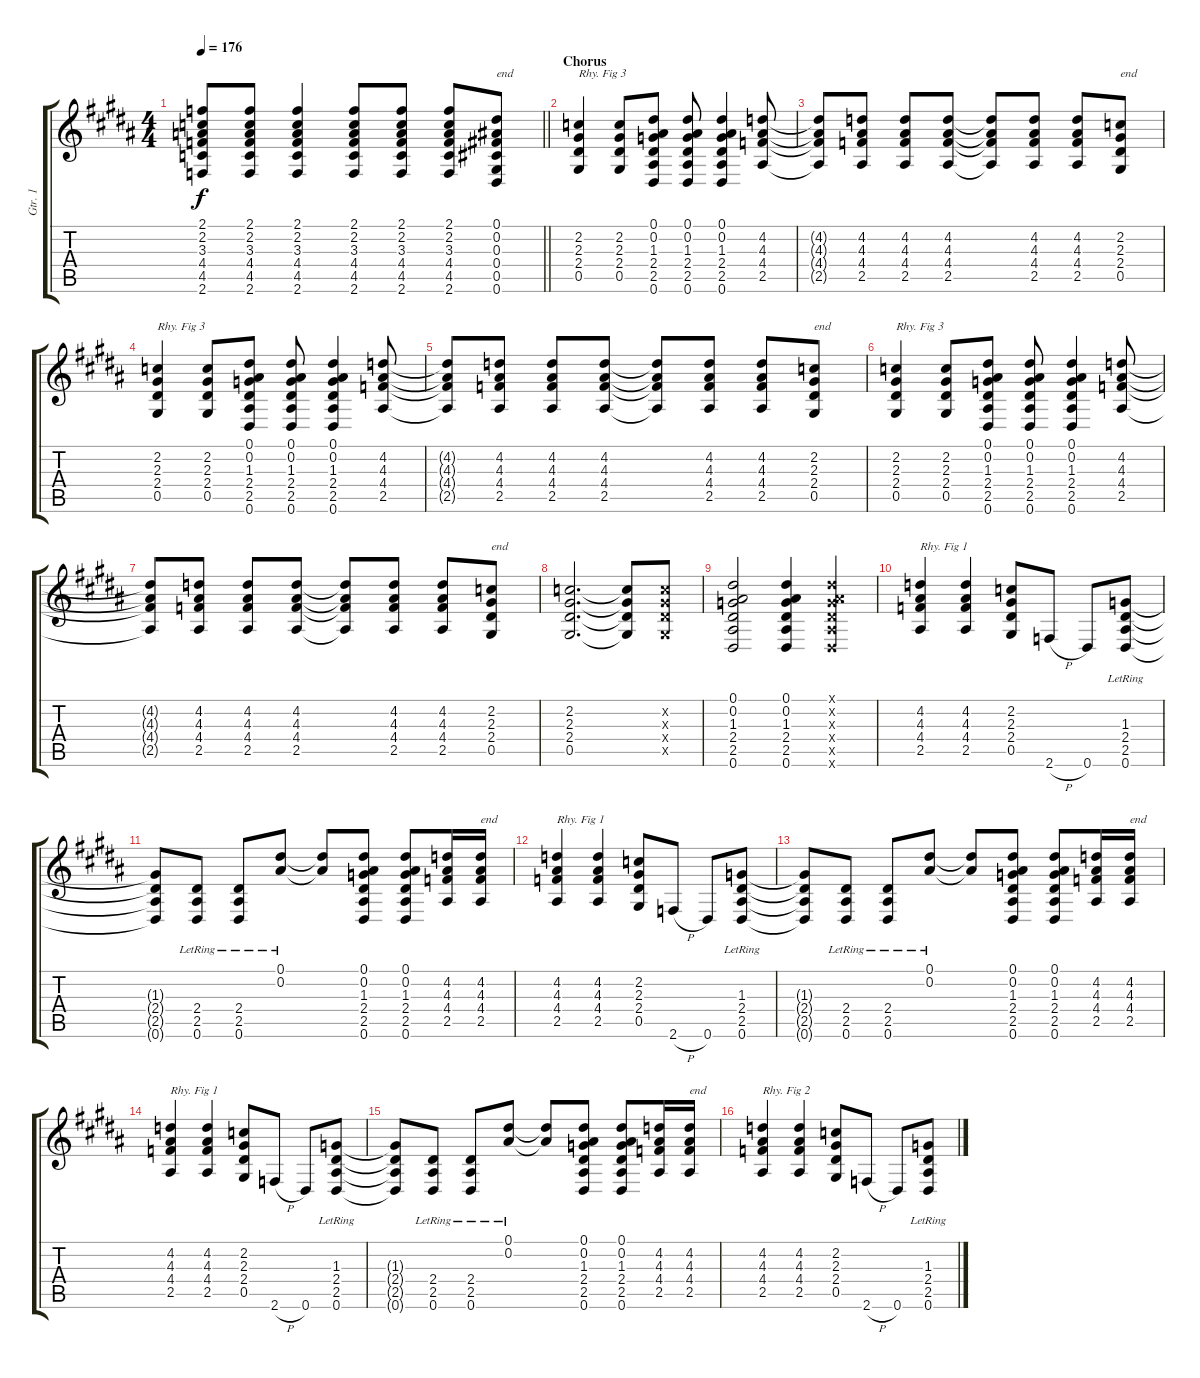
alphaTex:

\track ("Gtr. 1" "Gtr. 1") {instrument overdrivenguitar}
\staff {score tabs}
\tuning (Eb4 Bb3 Gb3 Db3 Ab2 Eb2) {hide}
\ts (4 4)
\tempo 176
\clef g2
\barLineRight lightlight
\ks b
(2.1{t} 2.2{t} 3.3{t} 4.4{t} 4.5{t} 2.6{t}).8{dy f} (2.1 2.2 3.3 4.4 4.5 2.6).8 (2.1 2.2 3.3 4.4 4.5 2.6).4 (2.1 2.2 3.3 4.4 4.5 2.6).8 (2.1 2.2 3.3 4.4 4.5 2.6).8 (2.1 2.2 3.3 4.4 4.5 2.6).8 (0.1 0.2 0.3 0.4 0.5 0.6).8{txt "end"} |
\section ("" "Chorus")
(2.2 2.3 2.4 0.5).4{txt "Rhy. Fig 3"} (2.2 2.3 2.4 0.5).8 (0.1 0.2 1.3 2.4 2.5 0.6).8 (0.1 0.2 1.3 2.4 2.5 0.6).8 (0.1 0.2 1.3 2.4 2.5 0.6).4 (4.2 4.3 4.4 2.5).8 |
(4.2{t} 4.3{t} 4.4{t} 2.5{t}).8 (4.2 4.3 4.4 2.5).8 (4.2 4.3 4.4 2.5).8 (4.2 4.3 4.4 2.5).8 (4.2{t} 4.3{t} 4.4{t} 2.5{t}).8 (4.2 4.3 4.4 2.5).8 (4.2 4.3 4.4 2.5).8 (2.2 2.3 2.4 0.5).8{txt "end"} |
(2.2 2.3 2.4 0.5).4{txt "Rhy. Fig 3"} (2.2 2.3 2.4 0.5).8 (0.1 0.2 1.3 2.4 2.5 0.6).8 (0.1 0.2 1.3 2.4 2.5 0.6).8 (0.1 0.2 1.3 2.4 2.5 0.6).4 (4.2 4.3 4.4 2.5).8 |
(4.2{t} 4.3{t} 4.4{t} 2.5{t}).8 (4.2 4.3 4.4 2.5).8 (4.2 4.3 4.4 2.5).8 (4.2 4.3 4.4 2.5).8 (4.2{t} 4.3{t} 4.4{t} 2.5{t}).8 (4.2 4.3 4.4 2.5).8 (4.2 4.3 4.4 2.5).8 (2.2 2.3 2.4 0.5).8{txt "end"} |
(2.2 2.3 2.4 0.5).4{txt "Rhy. Fig 3"} (2.2 2.3 2.4 0.5).8 (0.1 0.2 1.3 2.4 2.5 0.6).8 (0.1 0.2 1.3 2.4 2.5 0.6).8 (0.1 0.2 1.3 2.4 2.5 0.6).4 (4.2 4.3 4.4 2.5).8 |
(4.2{t} 4.3{t} 4.4{t} 2.5{t}).8 (4.2 4.3 4.4 2.5).8 (4.2 4.3 4.4 2.5).8 (4.2 4.3 4.4 2.5).8 (4.2{t} 4.3{t} 4.4{t} 2.5{t}).8 (4.2 4.3 4.4 2.5).8 (4.2 4.3 4.4 2.5).8 (2.2 2.3 2.4 0.5).8{txt "end"} |
(2.2 2.3 2.4 0.5).2{d} (2.2{t} 2.3{t} 2.4{t} 0.5{t}).8 (2.2{x} 2.3{x} 2.4{x} 0.5{x}).8 |
(0.1 0.2 1.3 2.4 2.5 0.6).2 (0.1 0.2 1.3 2.4 2.5 0.6).4 (0.1{x} 0.2{x} 1.3{x} 2.4{x} 2.5{x} 0.6{x}).4 |
(4.2 4.3 4.4 2.5).4{txt "Rhy. Fig 1"} (4.2 4.3 4.4 2.5).4 (2.2 2.3 2.4 0.5).8 2.6{h}.8 0.6.8 (1.3{lr} 2.4{lr} 2.5{lr} 0.6{lr}).8 |
(1.3{t} 2.4{t} 2.5{t} 0.6{t}).8 (2.4{lr} 2.5{lr} 0.6{lr}).8 (2.4{lr} 2.5{lr} 0.6{lr}).8 (0.1{lr} 0.2{lr}).8 (0.1{t} 0.2{t}).8 (0.1 0.2 1.3 2.4 2.5 0.6).8 (0.1 0.2 1.3 2.4 2.5 0.6).8 (4.2 4.3 4.4 2.5).16 (4.2 4.3 4.4 2.5).16{txt "end"} |
(4.2 4.3 4.4 2.5).4{txt "Rhy. Fig 1"} (4.2 4.3 4.4 2.5).4 (2.2 2.3 2.4 0.5).8 2.6{h}.8 0.6.8 (1.3{lr} 2.4{lr} 2.5{lr} 0.6{lr}).8 |
(1.3{t} 2.4{t} 2.5{t} 0.6{t}).8 (2.4{lr} 2.5{lr} 0.6{lr}).8 (2.4{lr} 2.5{lr} 0.6{lr}).8 (0.1{lr} 0.2{lr}).8 (0.1{t} 0.2{t}).8 (0.1 0.2 1.3 2.4 2.5 0.6).8 (0.1 0.2 1.3 2.4 2.5 0.6).8 (4.2 4.3 4.4 2.5).16 (4.2 4.3 4.4 2.5).16{txt "end"} |
(4.2 4.3 4.4 2.5).4{txt "Rhy. Fig 1"} (4.2 4.3 4.4 2.5).4 (2.2 2.3 2.4 0.5).8 2.6{h}.8 0.6.8 (1.3{lr} 2.4{lr} 2.5{lr} 0.6{lr}).8 |
(1.3{t} 2.4{t} 2.5{t} 0.6{t}).8 (2.4{lr} 2.5{lr} 0.6{lr}).8 (2.4{lr} 2.5{lr} 0.6{lr}).8 (0.1{lr} 0.2{lr}).8 (0.1{t} 0.2{t}).8 (0.1 0.2 1.3 2.4 2.5 0.6).8 (0.1 0.2 1.3 2.4 2.5 0.6).8 (4.2 4.3 4.4 2.5).16 (4.2 4.3 4.4 2.5).16{txt "end"} |
(4.2 4.3 4.4 2.5).4{txt "Rhy. Fig 2"} (4.2 4.3 4.4 2.5).4 (2.2 2.3 2.4 0.5).8 2.6{h}.8 0.6.8 (1.3{lr} 2.4{lr} 2.5{lr} 0.6{lr}).8
